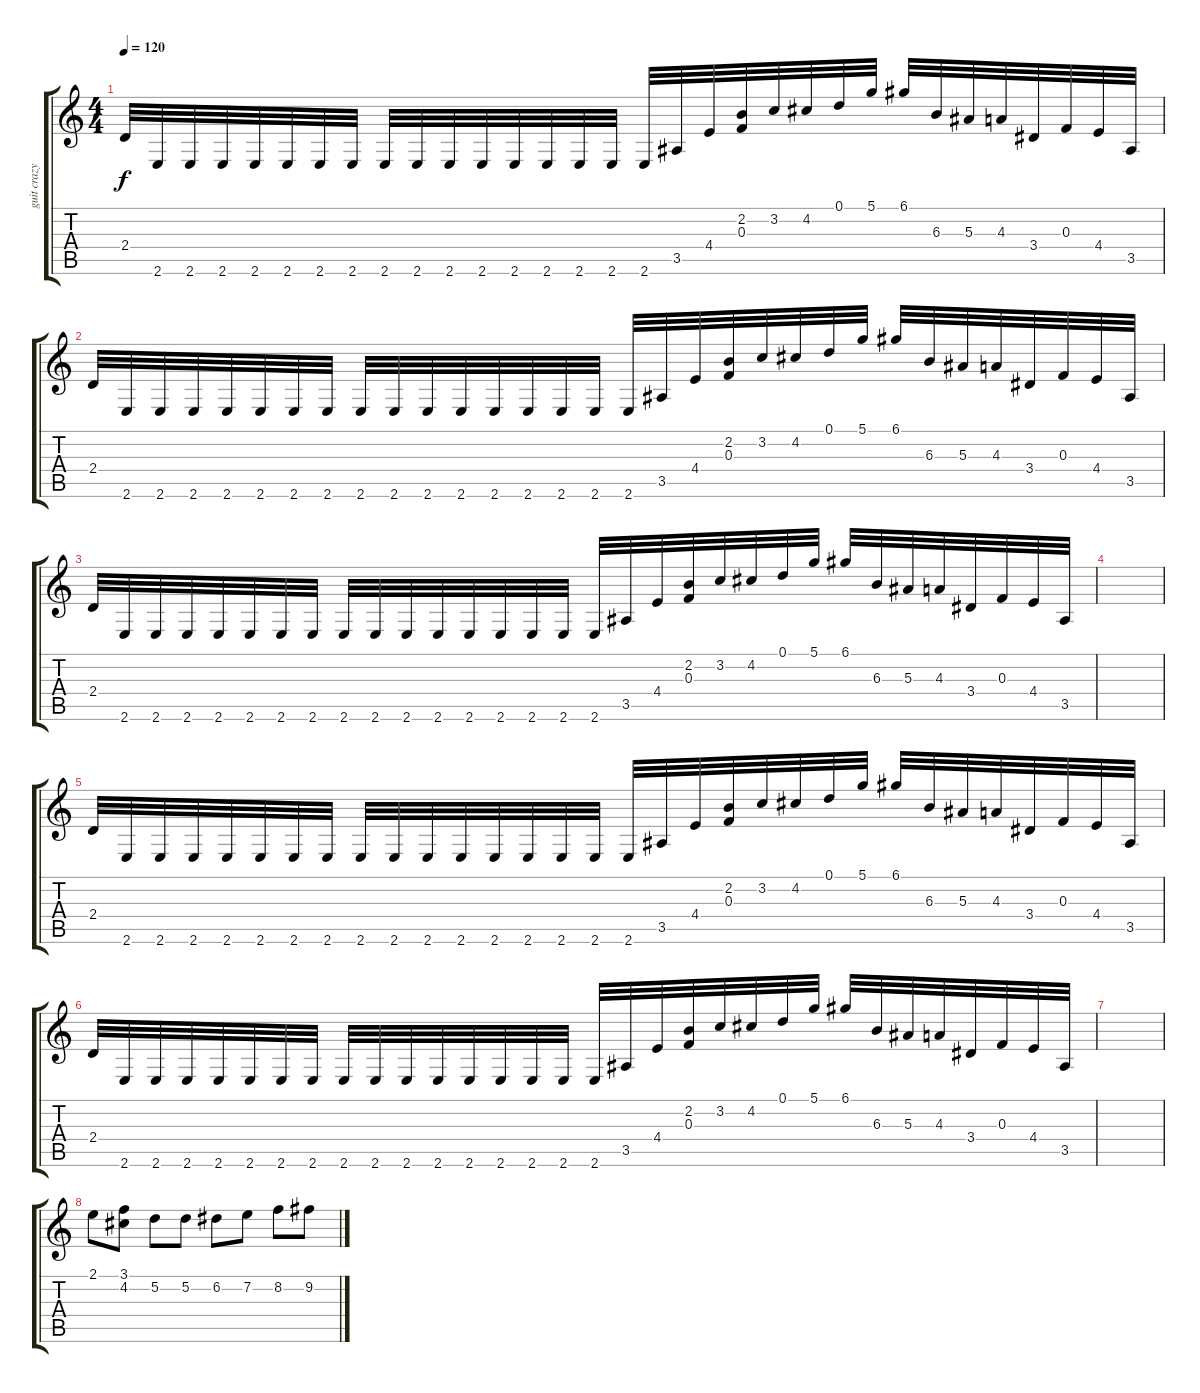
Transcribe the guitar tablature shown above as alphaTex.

\track ("guit crazy" "guit crazy") {instrument distortionguitar}
\staff {score tabs}
\tuning (D4 A3 F3 C3 G2 D2) {hide}
\ts (4 4)
\tempo 120
\clef g2
\ks c
2.4.32{dy f} 2.6.32 2.6.32 2.6.32 2.6.32 2.6.32 2.6.32 2.6.32 2.6.32 2.6.32 2.6.32 2.6.32 2.6.32 2.6.32 2.6.32 2.6.32 2.6.32 3.5.32 4.4.32 (2.2 0.3).32 3.2.32 4.2.32 0.1.32 5.1.32 6.1.32 6.3.32 5.3.32 4.3.32 3.4.32 0.3.32 4.4.32 3.5.32 |
2.4.32 2.6.32 2.6.32 2.6.32 2.6.32 2.6.32 2.6.32 2.6.32 2.6.32 2.6.32 2.6.32 2.6.32 2.6.32 2.6.32 2.6.32 2.6.32 2.6.32 3.5.32 4.4.32 (2.2 0.3).32 3.2.32 4.2.32 0.1.32 5.1.32 6.1.32 6.3.32 5.3.32 4.3.32 3.4.32 0.3.32 4.4.32 3.5.32 |
2.4.32 2.6.32 2.6.32 2.6.32 2.6.32 2.6.32 2.6.32 2.6.32 2.6.32 2.6.32 2.6.32 2.6.32 2.6.32 2.6.32 2.6.32 2.6.32 2.6.32 3.5.32 4.4.32 (2.2 0.3).32 3.2.32 4.2.32 0.1.32 5.1.32 6.1.32 6.3.32 5.3.32 4.3.32 3.4.32 0.3.32 4.4.32 3.5.32 |
|
2.4.32 2.6.32 2.6.32 2.6.32 2.6.32 2.6.32 2.6.32 2.6.32 2.6.32 2.6.32 2.6.32 2.6.32 2.6.32 2.6.32 2.6.32 2.6.32 2.6.32 3.5.32 4.4.32 (2.2 0.3).32 3.2.32 4.2.32 0.1.32 5.1.32 6.1.32 6.3.32 5.3.32 4.3.32 3.4.32 0.3.32 4.4.32 3.5.32 |
2.4.32 2.6.32 2.6.32 2.6.32 2.6.32 2.6.32 2.6.32 2.6.32 2.6.32 2.6.32 2.6.32 2.6.32 2.6.32 2.6.32 2.6.32 2.6.32 2.6.32 3.5.32 4.4.32 (2.2 0.3).32 3.2.32 4.2.32 0.1.32 5.1.32 6.1.32 6.3.32 5.3.32 4.3.32 3.4.32 0.3.32 4.4.32 3.5.32 |
|
2.1.8 (3.1 4.2).8 5.2.8 5.2.8 6.2.8 7.2.8 8.2.8 9.2.8
